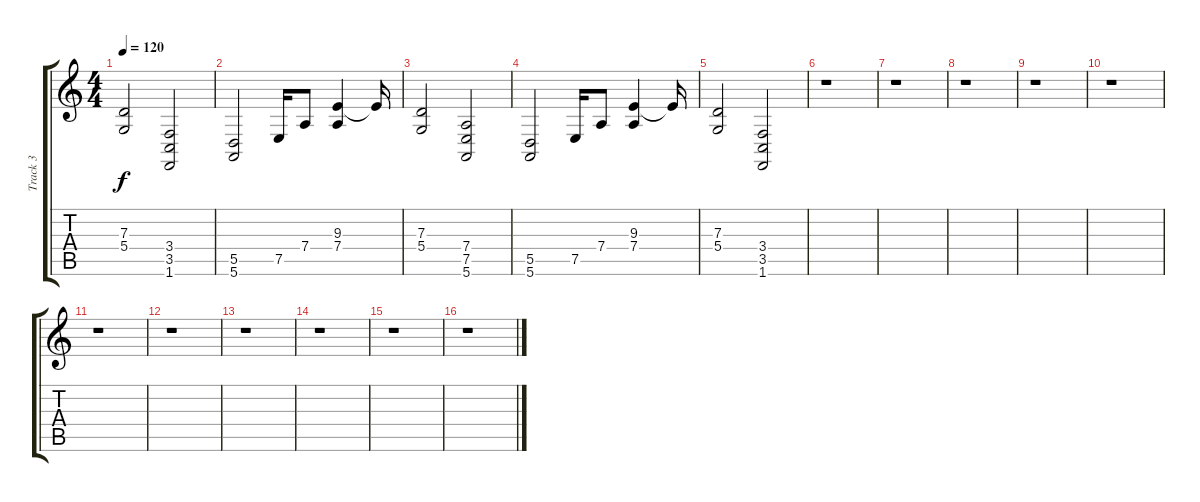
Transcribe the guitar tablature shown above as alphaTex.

\track ("Track 3" "Track 3") {instrument stringensemble1}
\staff {score tabs}
\tuning (E4 B3 G3 D3 A2 E2) {hide}
\ts (4 4)
\tempo 120
\clef g2
\ks c
(7.3 5.4).2{dy f} (3.4 3.5 1.6).2 |
(5.5 5.6).2 7.5.16 7.4.8 (9.3 7.4).4 9.3{t}.16 |
(7.3 5.4).2 (7.4 7.5 5.6).2 |
(5.5 5.6).2 7.5.16 7.4.8 (9.3 7.4).4 9.3{t}.16 |
(7.3 5.4).2 (3.4 3.5 1.6).2 |
r.1 |
r.1 |
r.1 |
r.1 |
r.1 |
r.1 |
r.1 |
r.1 |
r.1 |
r.1 |
r.1
